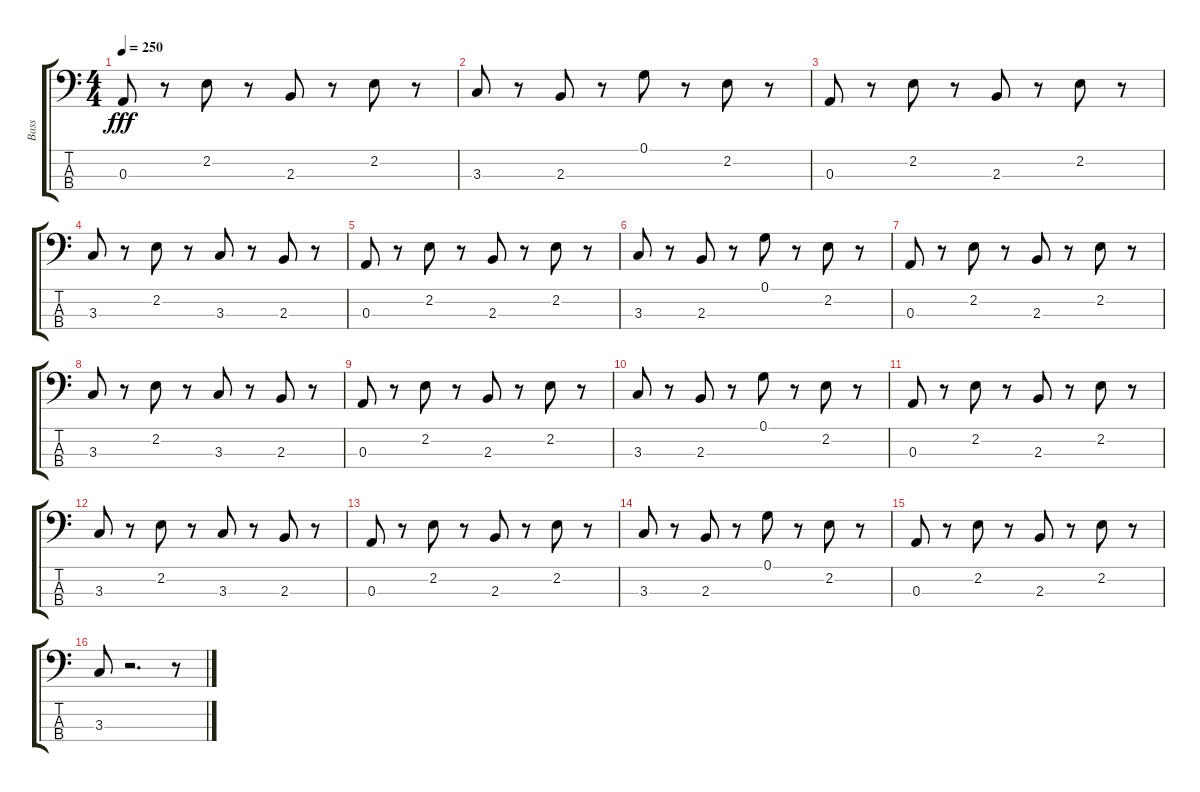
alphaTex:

\track ("Bass" "Bass") {instrument electricbassfinger}
\staff {score tabs}
\tuning (G2 D2 A1 E1) {hide}
\ts (4 4)
\tempo 250
\clef f4
\ks c
0.3.8{dy fff} r.8 2.2.8 r.8 2.3.8 r.8 2.2.8 r.8 |
3.3.8 r.8 2.3.8 r.8 0.1.8 r.8 2.2.8 r.8 |
0.3.8 r.8 2.2.8 r.8 2.3.8 r.8 2.2.8 r.8 |
3.3.8 r.8 2.2.8 r.8 3.3.8 r.8 2.3.8 r.8 |
0.3.8 r.8 2.2.8 r.8 2.3.8 r.8 2.2.8 r.8 |
3.3.8 r.8 2.3.8 r.8 0.1.8 r.8 2.2.8 r.8 |
0.3.8 r.8 2.2.8 r.8 2.3.8 r.8 2.2.8 r.8 |
3.3.8 r.8 2.2.8 r.8 3.3.8 r.8 2.3.8 r.8 |
0.3.8 r.8 2.2.8 r.8 2.3.8 r.8 2.2.8 r.8 |
3.3.8 r.8 2.3.8 r.8 0.1.8 r.8 2.2.8 r.8 |
0.3.8 r.8 2.2.8 r.8 2.3.8 r.8 2.2.8 r.8 |
3.3.8 r.8 2.2.8 r.8 3.3.8 r.8 2.3.8 r.8 |
0.3.8 r.8 2.2.8 r.8 2.3.8 r.8 2.2.8 r.8 |
3.3.8 r.8 2.3.8 r.8 0.1.8 r.8 2.2.8 r.8 |
0.3.8 r.8 2.2.8 r.8 2.3.8 r.8 2.2.8 r.8 |
3.3.8 r.2{d} r.8
